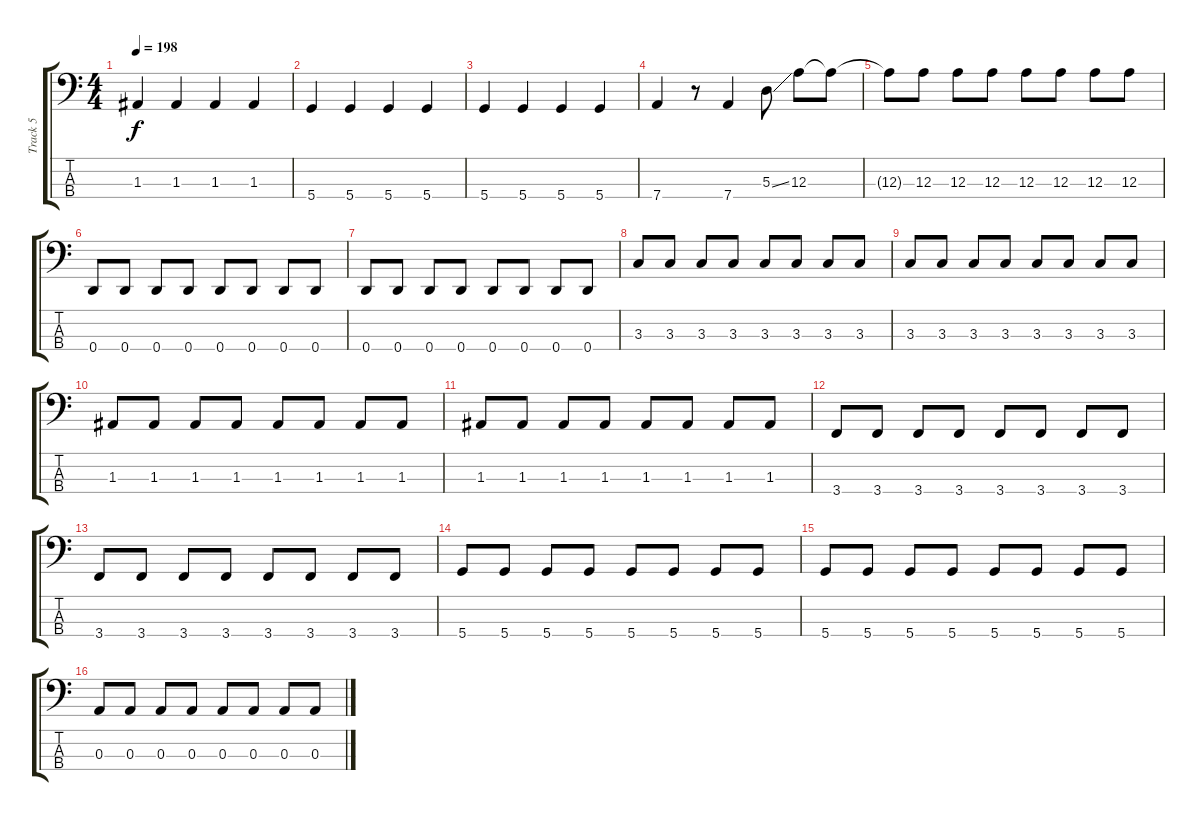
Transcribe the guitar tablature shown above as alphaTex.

\track ("Track 5" "Track 5") {instrument electricbassfinger}
\staff {score tabs}
\tuning (G2 D2 A1 D1) {hide}
\ts (4 4)
\tempo 198
\clef f4
\ks c
1.3.4{dy f} 1.3.4 1.3.4 1.3.4 |
5.4.4 5.4.4 5.4.4 5.4.4 |
5.4.4 5.4.4 5.4.4 5.4.4 |
7.4.4 r.8 7.4.4 5.3{ss}.8 12.3.8 12.3{t}.8 |
12.3{t}.8 12.3.8 12.3.8 12.3.8 12.3.8 12.3.8 12.3.8 12.3.8 |
0.4.8 0.4.8 0.4.8 0.4.8 0.4.8 0.4.8 0.4.8 0.4.8 |
0.4.8 0.4.8 0.4.8 0.4.8 0.4.8 0.4.8 0.4.8 0.4.8 |
3.3.8 3.3.8 3.3.8 3.3.8 3.3.8 3.3.8 3.3.8 3.3.8 |
3.3.8 3.3.8 3.3.8 3.3.8 3.3.8 3.3.8 3.3.8 3.3.8 |
1.3.8 1.3.8 1.3.8 1.3.8 1.3.8 1.3.8 1.3.8 1.3.8 |
1.3.8 1.3.8 1.3.8 1.3.8 1.3.8 1.3.8 1.3.8 1.3.8 |
3.4.8 3.4.8 3.4.8 3.4.8 3.4.8 3.4.8 3.4.8 3.4.8 |
3.4.8 3.4.8 3.4.8 3.4.8 3.4.8 3.4.8 3.4.8 3.4.8 |
5.4.8 5.4.8 5.4.8 5.4.8 5.4.8 5.4.8 5.4.8 5.4.8 |
5.4.8 5.4.8 5.4.8 5.4.8 5.4.8 5.4.8 5.4.8 5.4.8 |
0.3.8 0.3.8 0.3.8 0.3.8 0.3.8 0.3.8 0.3.8 0.3.8
